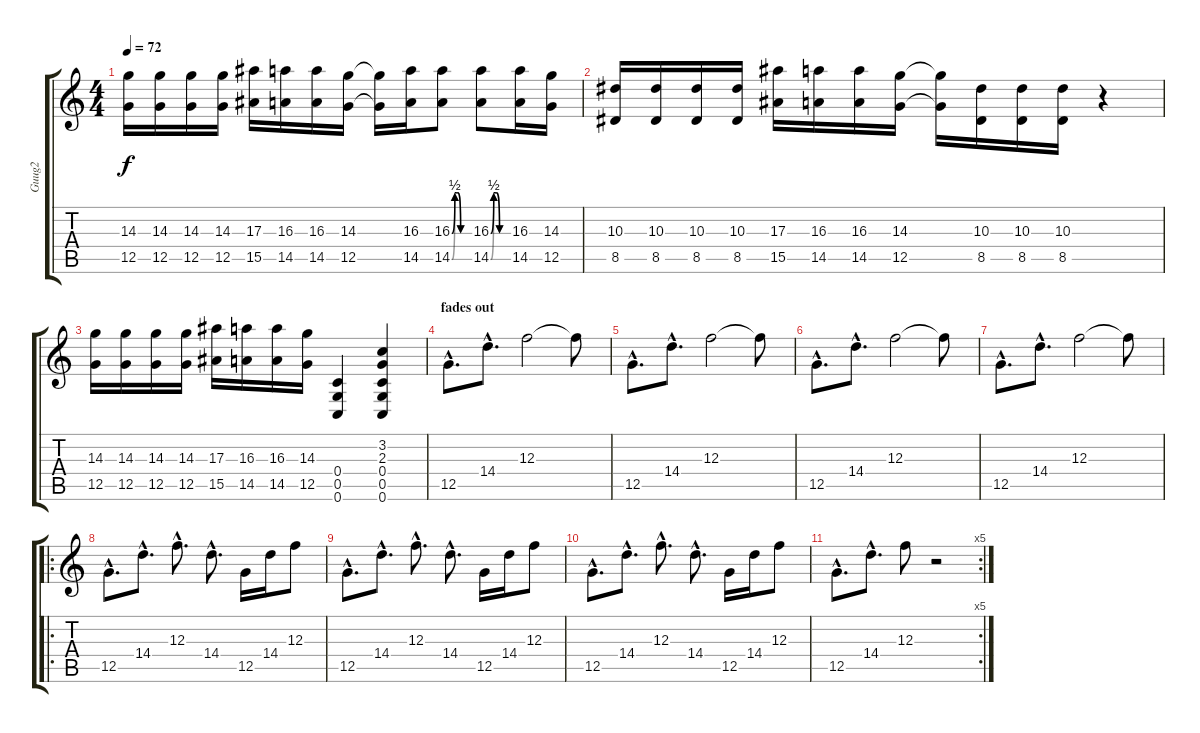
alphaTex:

\track ("Guug2" "Guug2") {instrument electricguitarjazz}
\staff {score tabs}
\tuning (D4 A3 F3 C3 G2 C2) {hide}
\ts (4 4)
\tempo 72
\clef g2
\ks c
(14.3 12.5).16{dy f} (14.3 12.5).16 (14.3 12.5).16 (14.3 12.5).16 (17.3 15.5).16 (16.3 14.5).16 (16.3 14.5).16 (14.3 12.5).16 (14.3{t} 12.5{t}).16 (16.3 14.5).16 (16.3{be (custom 0 0 10 2 15 2 20 2 30 0 45 0 60 0)} 14.5{be (custom 0 0 10 2 15 2 20 2 30 0 45 0 60 0)}).8 (16.3{be (custom 0 0 10 2 15 2 19 2 30 0 45 0 60 0)} 14.5{be (custom 0 0 10 2 15 2 21 2 30 0 45 0 60 0)}).8 (16.3 14.5).16 (14.3 12.5).16 |
(10.3 8.5).16 (10.3 8.5).16 (10.3 8.5).16 (10.3 8.5).16 (17.3 15.5).16 (16.3 14.5).16 (16.3 14.5).16 (14.3 12.5).16 (14.3{t} 12.5{t}).16 (10.3 8.5).16 (10.3 8.5).16 (10.3 8.5).16 r.4 |
(14.3 12.5).16 (14.3 12.5).16 (14.3 12.5).16 (14.3 12.5).16 (17.3 15.5).16 (16.3 14.5).16 (16.3 14.5).16 (14.3 12.5).16 (0.4 0.5 0.6).4 (3.2 2.3 0.4 0.5 0.6).4 |
\section ("" "fades out")
12.5{hac}.8{d volume 11 instrument electricguitarjazz} 14.4{hac}.8{d} 12.3.2 12.3{t}.8 |
12.5{hac}.8{d volume 11 instrument electricguitarjazz} 14.4{hac}.8{d} 12.3.2 12.3{t}.8 |
12.5{hac}.8{d volume 11 instrument electricguitarjazz} 14.4{hac}.8{d} 12.3.2 12.3{t}.8 |
12.5{hac}.8{d volume 11 instrument electricguitarjazz} 14.4{hac}.8{d} 12.3.2 12.3{t}.8 |
\ro
12.5{hac}.8{d volume 7} 14.4{hac}.8{d} 12.3{hac}.8{d} 14.4{hac}.8{d} 12.5.16 14.4.16 12.3.8 |
12.5{hac}.8{d volume 7} 14.4{hac}.8{d} 12.3{hac}.8{d} 14.4{hac}.8{d} 12.5.16 14.4.16 12.3.8 |
12.5{hac}.8{d volume 7} 14.4{hac}.8{d} 12.3{hac}.8{d} 14.4{hac}.8{d} 12.5.16 14.4.16 12.3.8 |
\rc 5
12.5{hac}.8{d volume 7} 14.4{hac}.8{d} 12.3.8 r.2
